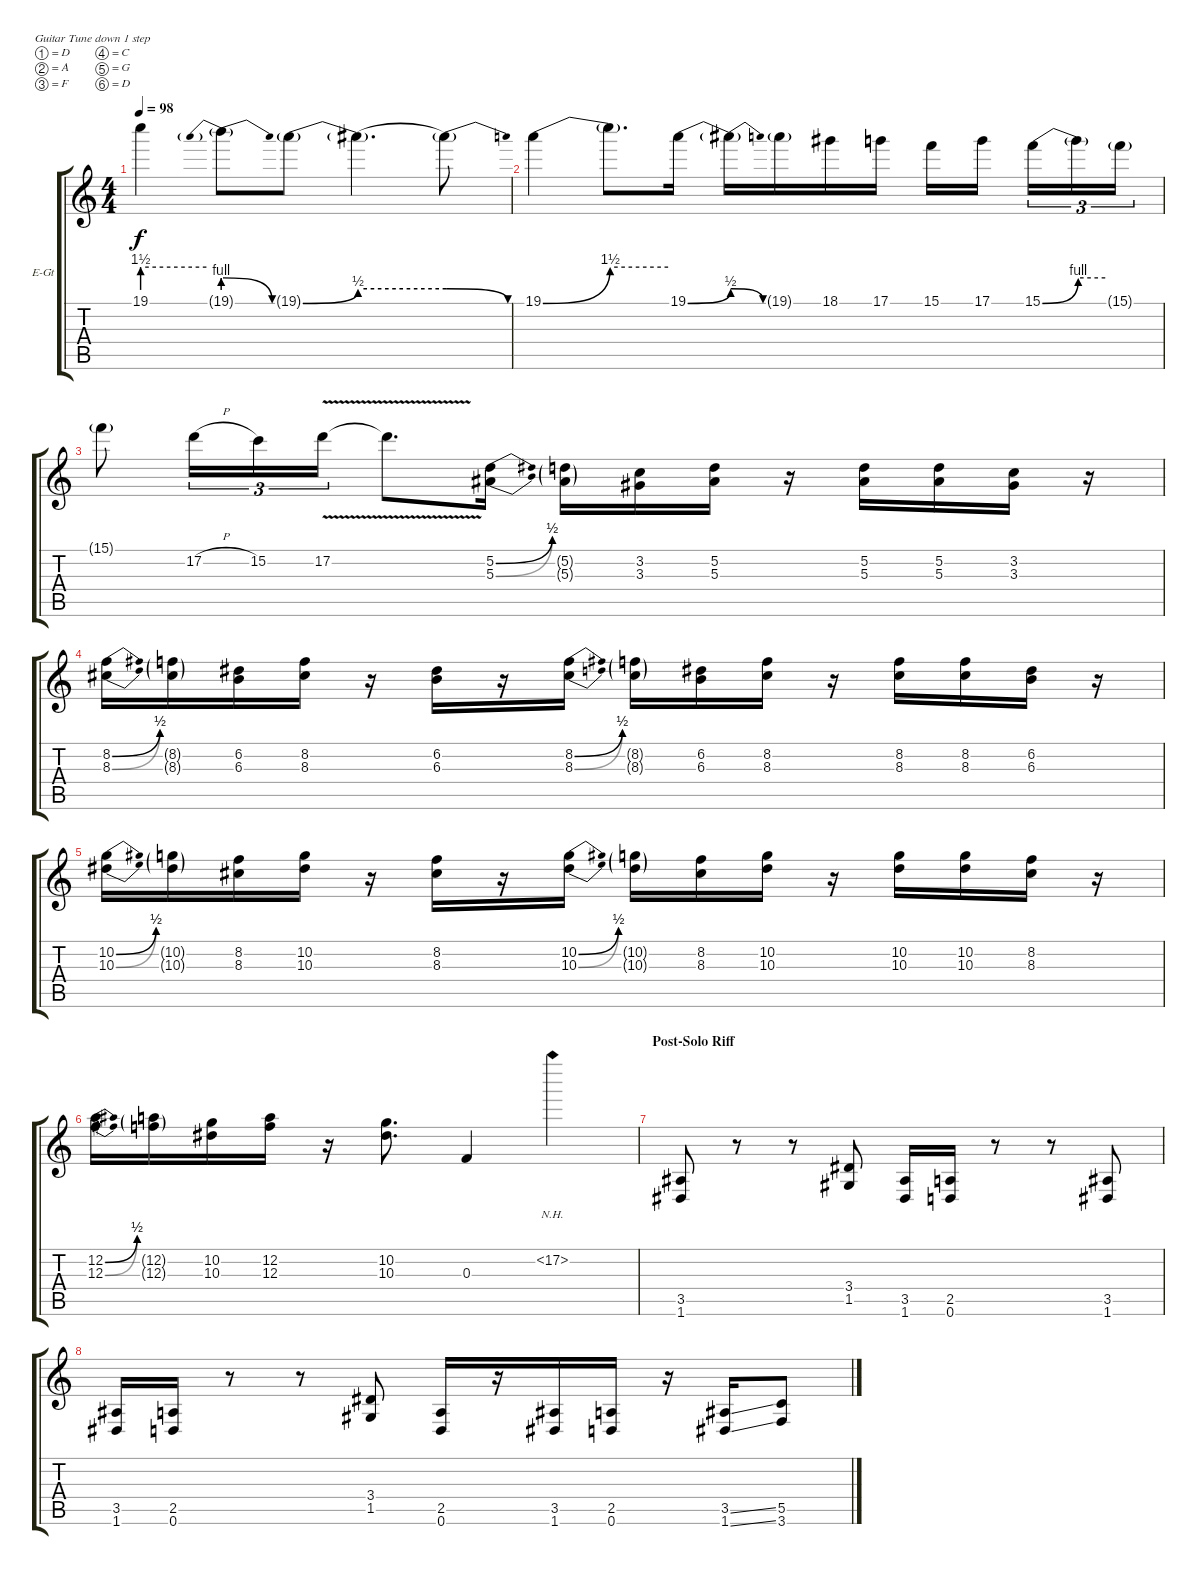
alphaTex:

\bracketExtendMode groupsimilarinstruments
\firstSystemTrackNameOrientation horizontal
\otherSystemsTrackNameOrientation horizontal
\track ("Dimebag Darrell" "E-Gt") {instrument synthbass2}
\staff {score tabs}
\tuning (D4 A3 F3 C3 G2 D2)
\ts (4 4)
\tempo 98
\clef g2
\ks c
19.1{be (hold 0 6 60 6) t}.4{dy f} 19.1{be (prebendrelease 0 4 60 0) g}.8 19.1{be (bend 0 0 60 2) g}.8 19.1{be (hold 0 2 60 2) t}.4{d} 19.1{be (release 0 2 60 0) t}.8 |
19.1{be (bend 0 0 60 6)}.4 19.1{be (hold 0 6 60 6) t}.8{d} 19.1{be (bend 0 0 60 2)}.16 19.1{be (release 0 2 60 0) t}.16 19.1{g}.16 18.1.16 17.1.16 15.1.16 17.1.16 15.1{be (bend 0 0 60 4)}.16{tu (3 2)} 15.1{be (hold 0 4 60 4) t}.16{tu (3 2)} 15.1{g}.16{tu (3 2)} |
15.1{g}.8 17.2{h}.16{tu (3 2)} 15.2.16{tu (3 2)} 17.2{v}.16{tu (3 2)} 17.2{v t}.8{d} (5.2{be (bend 0 0 60 2)} 5.3{be (bend 0 0 60 2)}).16 (5.2{g} 5.3{g}).16 (3.2 3.3).16 (5.2 5.3).16 r.16 (5.2 5.3).16 (5.2 5.3).16 (3.2 3.3).16 r.16 |
(8.2{be (bend 0 0 60 2)} 8.3{be (bend 0 0 60 2)}).16 (8.2{g} 8.3{g}).16 (6.2 6.3).16 (8.2 8.3).16 r.16 (6.2 6.3).16 r.16 (8.2{be (bend 0 0 60 2)} 8.3{be (bend 0 0 60 2)}).16 (8.2{g} 8.3{g}).16 (6.2 6.3).16 (8.2 8.3).16 r.16 (8.2 8.3).16 (8.2 8.3).16 (6.2 6.3).16 r.16 |
(10.2{be (bend 0 0 60 2)} 10.3{be (bend 0 0 60 2)}).16 (10.2{g} 10.3{g}).16 (8.2 8.3).16 (10.2 10.3).16 r.16 (8.2 8.3).16 r.16 (10.2{be (bend 0 0 60 2)} 10.3{be (bend 0 0 60 2)}).16 (10.2{g} 10.3{g}).16 (8.2 8.3).16 (10.2 10.3).16 r.16 (10.2 10.3).16 (10.2 10.3).16 (8.2 8.3).16 r.16 |
(12.2{be (bend 0 0 60 2)} 12.3{be (bend 0 0 60 2)}).16 (12.2{g} 12.3{g}).16 (10.2 10.3).16 (12.2 12.3).16 r.16 (10.2 10.3).8{d} 0.3.4 17.2{nh}.4 |
\section ("" "Post-Solo Riff")
(3.5 1.6).8 r.8 r.8 (3.4 1.5).8 (3.5 1.6).16 (2.5 0.6).16 r.8 r.8 (3.5 1.6).8 |
(3.5 1.6).16 (2.5 0.6).16 r.8 r.8 (3.4 1.5).8 (2.5 0.6).16 r.16 (3.5 1.6).16 (2.5 0.6).16 r.16 (3.5{ss} 1.6{ss}).16 (5.5 3.6).8
